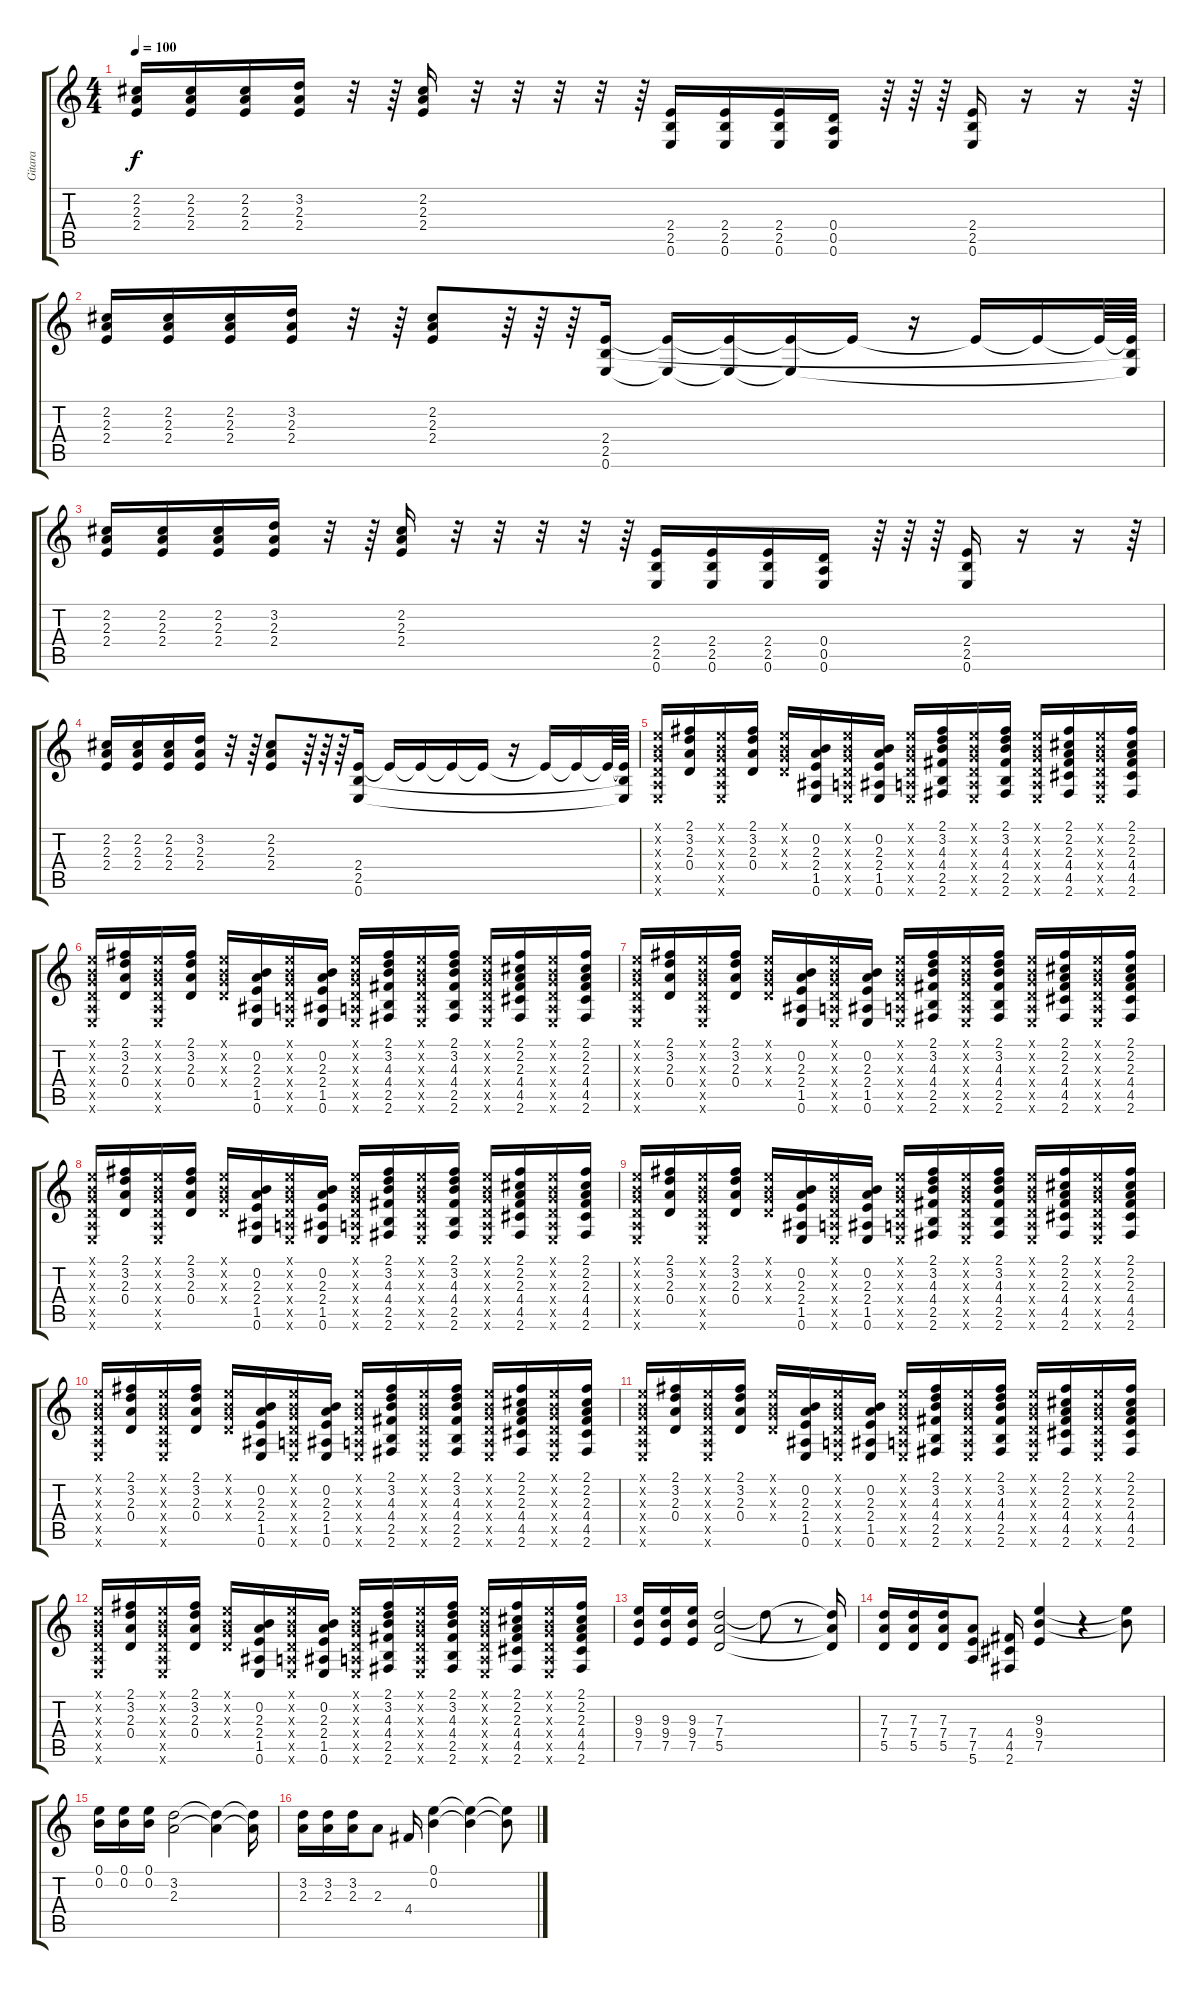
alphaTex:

\track ("Gitara" "Gitara") {instrument distortionguitar}
\staff {score tabs}
\tuning (E4 B3 G3 D3 A2 E2) {hide}
\ts (4 4)
\tempo 100
\clef g2
\ks c
(2.2 2.3 2.4).16{dy f instrument distortionguitar} (2.2 2.3 2.4).16 (2.2 2.3 2.4).16 (3.2 2.3 2.4).16 r.32 r.64 (2.2 2.3 2.4).16 r.32 r.32 r.32 r.32 r.64 (2.4 2.5 0.6).16 (2.4 2.5 0.6).16 (2.4 2.5 0.6).16 (0.4 0.5 0.6).16 r.64 r.64 r.64 (2.4 2.5 0.6).16 r.16 r.16 r.64 |
(2.2 2.3 2.4).16 (2.2 2.3 2.4).16 (2.2 2.3 2.4).16 (3.2 2.3 2.4).16 r.32 r.64 (2.2 2.3 2.4).8 r.64 r.64 r.64 (2.4 2.5 0.6).16 (2.4{t} 0.6{t}).16 (2.4{t} 0.6{t}).16 (2.4{t} 0.6{t}).16 2.4{t}.16 r.16 2.4{t}.16 2.4{t}.16 2.4{t}.64 (2.4{t} 2.5{t} 0.6{t}).64 |
(2.2 2.3 2.4).16 (2.2 2.3 2.4).16 (2.2 2.3 2.4).16 (3.2 2.3 2.4).16 r.32 r.64 (2.2 2.3 2.4).16 r.32 r.32 r.32 r.32 r.64 (2.4 2.5 0.6).16 (2.4 2.5 0.6).16 (2.4 2.5 0.6).16 (0.4 0.5 0.6).16 r.64 r.64 r.64 (2.4 2.5 0.6).16 r.16 r.16 r.64 |
(2.2 2.3 2.4).16 (2.2 2.3 2.4).16 (2.2 2.3 2.4).16 (3.2 2.3 2.4).16 r.32 r.64 (2.2 2.3 2.4).8 r.64 r.64 r.64 (2.4 2.5 0.6).16 2.4{t}.16 2.4{t}.16 2.4{t}.16 2.4{t}.16 r.16 2.4{t}.16 2.4{t}.16 2.4{t}.64 (2.4{t} 2.5{t} 0.6{t}).64 |
(0.1{x} 0.2{x} 0.3{x} 0.4{x} 0.5{x} 0.6{x}).16 (2.1 3.2 2.3 0.4).16 (0.1{x} 0.2{x} 0.3{x} 0.4{x} 0.5{x} 0.6{x}).16 (2.1 3.2 2.3 0.4).16 (0.1{x} 0.2{x} 0.3{x} 0.4{x}).16 (0.2 2.3 2.4 1.5 0.6).16 (0.1{x} 0.2{x} 0.3{x} 0.4{x} 0.5{x} 0.6{x}).16 (0.2 2.3 2.4 1.5 0.6).16 (0.1{x} 0.2{x} 0.3{x} 0.4{x} 0.5{x} 0.6{x}).16 (2.1 3.2 4.3 4.4 2.5 2.6).16 (0.1{x} 0.2{x} 0.3{x} 0.4{x} 0.5{x} 0.6{x}).16 (2.1 3.2 4.3 4.4 2.5 2.6).16 (0.1{x} 0.2{x} 0.3{x} 0.4{x} 0.5{x} 0.6{x}).16 (2.1 2.2 2.3 4.4 4.5 2.6).16 (0.1{x} 0.2{x} 0.3{x} 0.4{x} 0.5{x} 0.6{x}).16 (2.1 2.2 2.3 4.4 4.5 2.6).16 |
(0.1{x} 0.2{x} 0.3{x} 0.4{x} 0.5{x} 0.6{x}).16 (2.1 3.2 2.3 0.4).16 (0.1{x} 0.2{x} 0.3{x} 0.4{x} 0.5{x} 0.6{x}).16 (2.1 3.2 2.3 0.4).16 (0.1{x} 0.2{x} 0.3{x} 0.4{x}).16 (0.2 2.3 2.4 1.5 0.6).16 (0.1{x} 0.2{x} 0.3{x} 0.4{x} 0.5{x} 0.6{x}).16 (0.2 2.3 2.4 1.5 0.6).16 (0.1{x} 0.2{x} 0.3{x} 0.4{x} 0.5{x} 0.6{x}).16 (2.1 3.2 4.3 4.4 2.5 2.6).16 (0.1{x} 0.2{x} 0.3{x} 0.4{x} 0.5{x} 0.6{x}).16 (2.1 3.2 4.3 4.4 2.5 2.6).16 (0.1{x} 0.2{x} 0.3{x} 0.4{x} 0.5{x} 0.6{x}).16 (2.1 2.2 2.3 4.4 4.5 2.6).16 (0.1{x} 0.2{x} 0.3{x} 0.4{x} 0.5{x} 0.6{x}).16 (2.1 2.2 2.3 4.4 4.5 2.6).16 |
(0.1{x} 0.2{x} 0.3{x} 0.4{x} 0.5{x} 0.6{x}).16 (2.1 3.2 2.3 0.4).16 (0.1{x} 0.2{x} 0.3{x} 0.4{x} 0.5{x} 0.6{x}).16 (2.1 3.2 2.3 0.4).16 (0.1{x} 0.2{x} 0.3{x} 0.4{x}).16 (0.2 2.3 2.4 1.5 0.6).16 (0.1{x} 0.2{x} 0.3{x} 0.4{x} 0.5{x} 0.6{x}).16 (0.2 2.3 2.4 1.5 0.6).16 (0.1{x} 0.2{x} 0.3{x} 0.4{x} 0.5{x} 0.6{x}).16 (2.1 3.2 4.3 4.4 2.5 2.6).16 (0.1{x} 0.2{x} 0.3{x} 0.4{x} 0.5{x} 0.6{x}).16 (2.1 3.2 4.3 4.4 2.5 2.6).16 (0.1{x} 0.2{x} 0.3{x} 0.4{x} 0.5{x} 0.6{x}).16 (2.1 2.2 2.3 4.4 4.5 2.6).16 (0.1{x} 0.2{x} 0.3{x} 0.4{x} 0.5{x} 0.6{x}).16 (2.1 2.2 2.3 4.4 4.5 2.6).16 |
(0.1{x} 0.2{x} 0.3{x} 0.4{x} 0.5{x} 0.6{x}).16 (2.1 3.2 2.3 0.4).16 (0.1{x} 0.2{x} 0.3{x} 0.4{x} 0.5{x} 0.6{x}).16 (2.1 3.2 2.3 0.4).16 (0.1{x} 0.2{x} 0.3{x} 0.4{x}).16 (0.2 2.3 2.4 1.5 0.6).16 (0.1{x} 0.2{x} 0.3{x} 0.4{x} 0.5{x} 0.6{x}).16 (0.2 2.3 2.4 1.5 0.6).16 (0.1{x} 0.2{x} 0.3{x} 0.4{x} 0.5{x} 0.6{x}).16 (2.1 3.2 4.3 4.4 2.5 2.6).16 (0.1{x} 0.2{x} 0.3{x} 0.4{x} 0.5{x} 0.6{x}).16 (2.1 3.2 4.3 4.4 2.5 2.6).16 (0.1{x} 0.2{x} 0.3{x} 0.4{x} 0.5{x} 0.6{x}).16 (2.1 2.2 2.3 4.4 4.5 2.6).16 (0.1{x} 0.2{x} 0.3{x} 0.4{x} 0.5{x} 0.6{x}).16 (2.1 2.2 2.3 4.4 4.5 2.6).16 |
(0.1{x} 0.2{x} 0.3{x} 0.4{x} 0.5{x} 0.6{x}).16 (2.1 3.2 2.3 0.4).16 (0.1{x} 0.2{x} 0.3{x} 0.4{x} 0.5{x} 0.6{x}).16 (2.1 3.2 2.3 0.4).16 (0.1{x} 0.2{x} 0.3{x} 0.4{x}).16 (0.2 2.3 2.4 1.5 0.6).16 (0.1{x} 0.2{x} 0.3{x} 0.4{x} 0.5{x} 0.6{x}).16 (0.2 2.3 2.4 1.5 0.6).16 (0.1{x} 0.2{x} 0.3{x} 0.4{x} 0.5{x} 0.6{x}).16 (2.1 3.2 4.3 4.4 2.5 2.6).16 (0.1{x} 0.2{x} 0.3{x} 0.4{x} 0.5{x} 0.6{x}).16 (2.1 3.2 4.3 4.4 2.5 2.6).16 (0.1{x} 0.2{x} 0.3{x} 0.4{x} 0.5{x} 0.6{x}).16 (2.1 2.2 2.3 4.4 4.5 2.6).16 (0.1{x} 0.2{x} 0.3{x} 0.4{x} 0.5{x} 0.6{x}).16 (2.1 2.2 2.3 4.4 4.5 2.6).16 |
(0.1{x} 0.2{x} 0.3{x} 0.4{x} 0.5{x} 0.6{x}).16 (2.1 3.2 2.3 0.4).16 (0.1{x} 0.2{x} 0.3{x} 0.4{x} 0.5{x} 0.6{x}).16 (2.1 3.2 2.3 0.4).16 (0.1{x} 0.2{x} 0.3{x} 0.4{x}).16 (0.2 2.3 2.4 1.5 0.6).16 (0.1{x} 0.2{x} 0.3{x} 0.4{x} 0.5{x} 0.6{x}).16 (0.2 2.3 2.4 1.5 0.6).16 (0.1{x} 0.2{x} 0.3{x} 0.4{x} 0.5{x} 0.6{x}).16 (2.1 3.2 4.3 4.4 2.5 2.6).16 (0.1{x} 0.2{x} 0.3{x} 0.4{x} 0.5{x} 0.6{x}).16 (2.1 3.2 4.3 4.4 2.5 2.6).16 (0.1{x} 0.2{x} 0.3{x} 0.4{x} 0.5{x} 0.6{x}).16 (2.1 2.2 2.3 4.4 4.5 2.6).16 (0.1{x} 0.2{x} 0.3{x} 0.4{x} 0.5{x} 0.6{x}).16 (2.1 2.2 2.3 4.4 4.5 2.6).16 |
(0.1{x} 0.2{x} 0.3{x} 0.4{x} 0.5{x} 0.6{x}).16 (2.1 3.2 2.3 0.4).16 (0.1{x} 0.2{x} 0.3{x} 0.4{x} 0.5{x} 0.6{x}).16 (2.1 3.2 2.3 0.4).16 (0.1{x} 0.2{x} 0.3{x} 0.4{x}).16 (0.2 2.3 2.4 1.5 0.6).16 (0.1{x} 0.2{x} 0.3{x} 0.4{x} 0.5{x} 0.6{x}).16 (0.2 2.3 2.4 1.5 0.6).16 (0.1{x} 0.2{x} 0.3{x} 0.4{x} 0.5{x} 0.6{x}).16 (2.1 3.2 4.3 4.4 2.5 2.6).16 (0.1{x} 0.2{x} 0.3{x} 0.4{x} 0.5{x} 0.6{x}).16 (2.1 3.2 4.3 4.4 2.5 2.6).16 (0.1{x} 0.2{x} 0.3{x} 0.4{x} 0.5{x} 0.6{x}).16 (2.1 2.2 2.3 4.4 4.5 2.6).16 (0.1{x} 0.2{x} 0.3{x} 0.4{x} 0.5{x} 0.6{x}).16 (2.1 2.2 2.3 4.4 4.5 2.6).16 |
(0.1{x} 0.2{x} 0.3{x} 0.4{x} 0.5{x} 0.6{x}).16 (2.1 3.2 2.3 0.4).16 (0.1{x} 0.2{x} 0.3{x} 0.4{x} 0.5{x} 0.6{x}).16 (2.1 3.2 2.3 0.4).16 (0.1{x} 0.2{x} 0.3{x} 0.4{x}).16 (0.2 2.3 2.4 1.5 0.6).16 (0.1{x} 0.2{x} 0.3{x} 0.4{x} 0.5{x} 0.6{x}).16 (0.2 2.3 2.4 1.5 0.6).16 (0.1{x} 0.2{x} 0.3{x} 0.4{x} 0.5{x} 0.6{x}).16 (2.1 3.2 4.3 4.4 2.5 2.6).16 (0.1{x} 0.2{x} 0.3{x} 0.4{x} 0.5{x} 0.6{x}).16 (2.1 3.2 4.3 4.4 2.5 2.6).16 (0.1{x} 0.2{x} 0.3{x} 0.4{x} 0.5{x} 0.6{x}).16 (2.1 2.2 2.3 4.4 4.5 2.6).16 (0.1{x} 0.2{x} 0.3{x} 0.4{x} 0.5{x} 0.6{x}).16 (2.1 2.2 2.3 4.4 4.5 2.6).16 |
(9.3 9.4 7.5).16 (9.3 9.4 7.5).16 (9.3 9.4 7.5).16 (7.3 7.4 5.5).2 7.3{t}.8 r.8 (7.3{t} 7.4{t} 5.5{t}).16 |
(7.3 7.4 5.5).16 (7.3 7.4 5.5).16 (7.3 7.4 5.5).16 (7.4 7.5 5.6).8 (4.4 4.5 2.6).16 (9.3 9.4 7.5).4 r.4 (9.3{t} 9.4{t}).8 |
(0.1 0.2).16 (0.1 0.2).16 (0.1 0.2).16 (3.2 2.3).2 (3.2{t} 2.3{t}).4 (3.2{t} 2.3{t}).16 |
(3.2 2.3).16 (3.2 2.3).16 (3.2 2.3).16 2.3.8 4.4.16 (0.1 0.2).4 (0.1{t} 0.2{t}).4 (0.1{t} 0.2{t}).8
